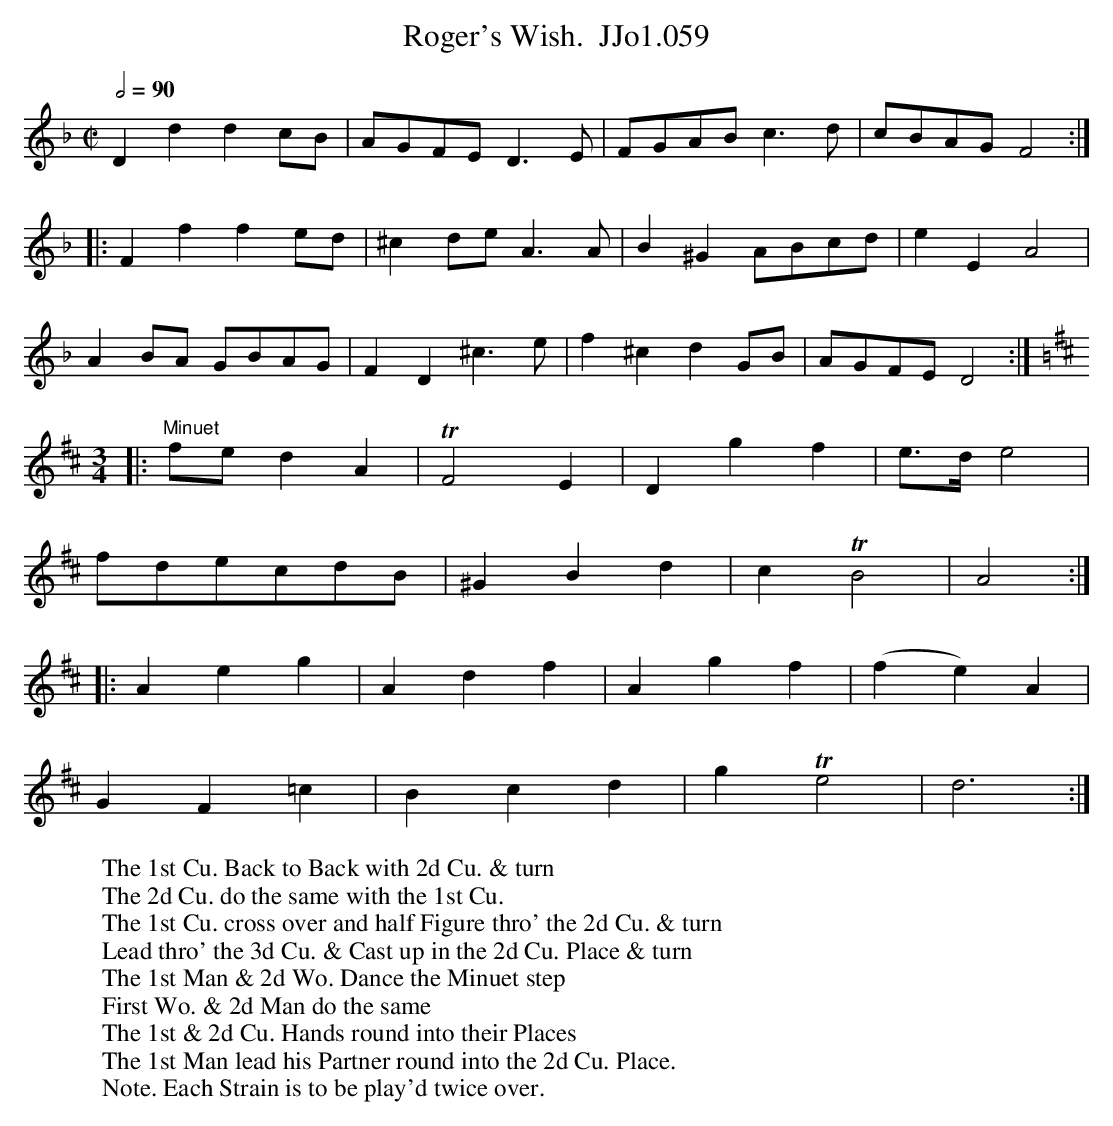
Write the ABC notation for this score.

X:1
T:Roger's Wish.  JJo1.059
M:C|
L:1/8
Q:1/2=90
K:Dm
D2d2 d2cB | AGFE D3E | FGAB c3d | cBAG F4 :|
|: F2f2 f2ed | ^c2de A3A | B2^G2 ABcd | e2E2 A4 |
A2BA GBAG | F2D2 ^c3e | f2^c2 d2GB | AGFE D4 :|
K:D
M:3/4
|: "^Minuet"\
fe d2 A2 | TF4 E2 | D2 g2 f2 | e>d e4 |
fdecdB | ^G2 B2 d2 | c2 TB4 | A4 :|
|:A2 e2 g2 | A2 d2 f2 | A2 g2 f2 | (f2 e2) A2 |
G2 F2=c2 | B2 c2 d2 | g2 Te4 | d6 :|
W:The 1st Cu. Back to Back with 2d Cu. & turn
W:The 2d Cu. do the same with the 1st Cu.
W:The 1st Cu. cross over and half Figure thro' the 2d Cu. & turn
W:Lead thro' the 3d Cu. & Cast up in the 2d Cu. Place & turn
W:The 1st Man & 2d Wo. Dance the Minuet step
W:First Wo. & 2d Man do the same
W:The 1st & 2d Cu. Hands round into their Places
W:The 1st Man lead his Partner round into the 2d Cu. Place.
W:Note. Each Strain is to be play'd twice over.
